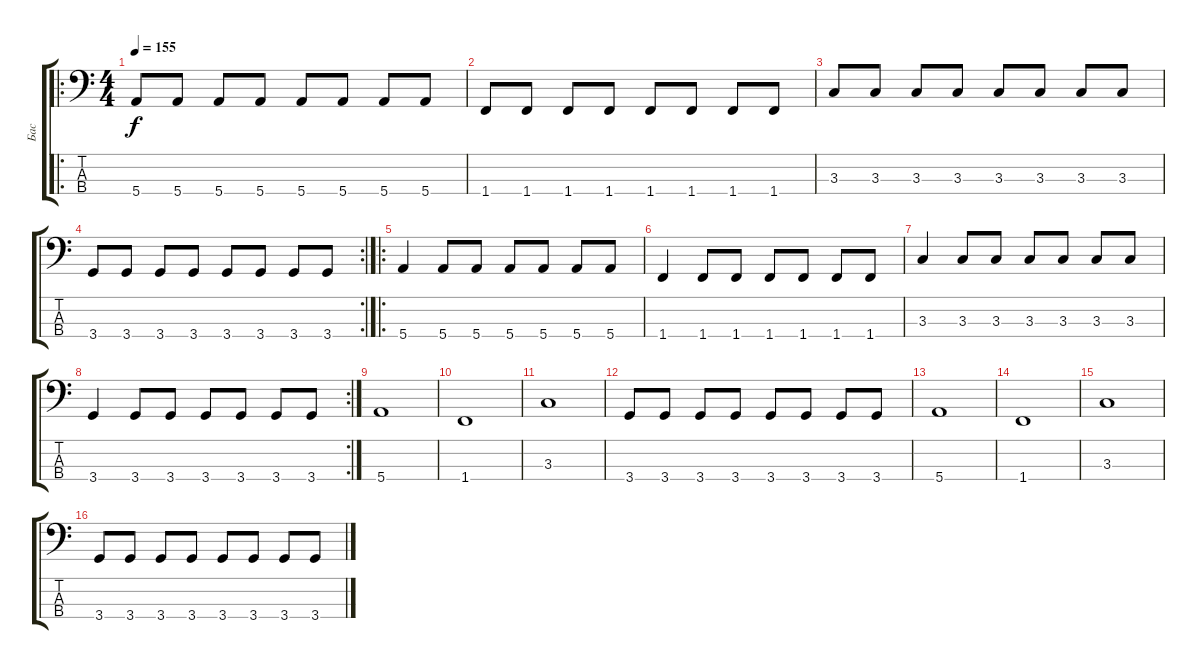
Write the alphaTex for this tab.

\track ("Бас" "Бас") {instrument electricbassfinger}
\staff {score tabs}
\tuning (G2 D2 A1 E1) {hide}
\ro
\ts (4 4)
\tempo 155
\clef f4
\ks c
5.4.8{dy f} 5.4.8 5.4.8 5.4.8 5.4.8 5.4.8 5.4.8 5.4.8 |
1.4.8 1.4.8 1.4.8 1.4.8 1.4.8 1.4.8 1.4.8 1.4.8 |
3.3.8 3.3.8 3.3.8 3.3.8 3.3.8 3.3.8 3.3.8 3.3.8 |
\rc 2
3.4.8 3.4.8 3.4.8 3.4.8 3.4.8 3.4.8 3.4.8 3.4.8 |
\ro
5.4.4 5.4.8 5.4.8 5.4.8 5.4.8 5.4.8 5.4.8 |
1.4.4 1.4.8 1.4.8 1.4.8 1.4.8 1.4.8 1.4.8 |
3.3.4 3.3.8 3.3.8 3.3.8 3.3.8 3.3.8 3.3.8 |
\rc 2
3.4.4 3.4.8 3.4.8 3.4.8 3.4.8 3.4.8 3.4.8 |
5.4.1 |
1.4.1 |
3.3.1 |
3.4.8 3.4.8 3.4.8 3.4.8 3.4.8 3.4.8 3.4.8 3.4.8 |
5.4.1 |
1.4.1 |
3.3.1 |
3.4.8 3.4.8 3.4.8 3.4.8 3.4.8 3.4.8 3.4.8 3.4.8
